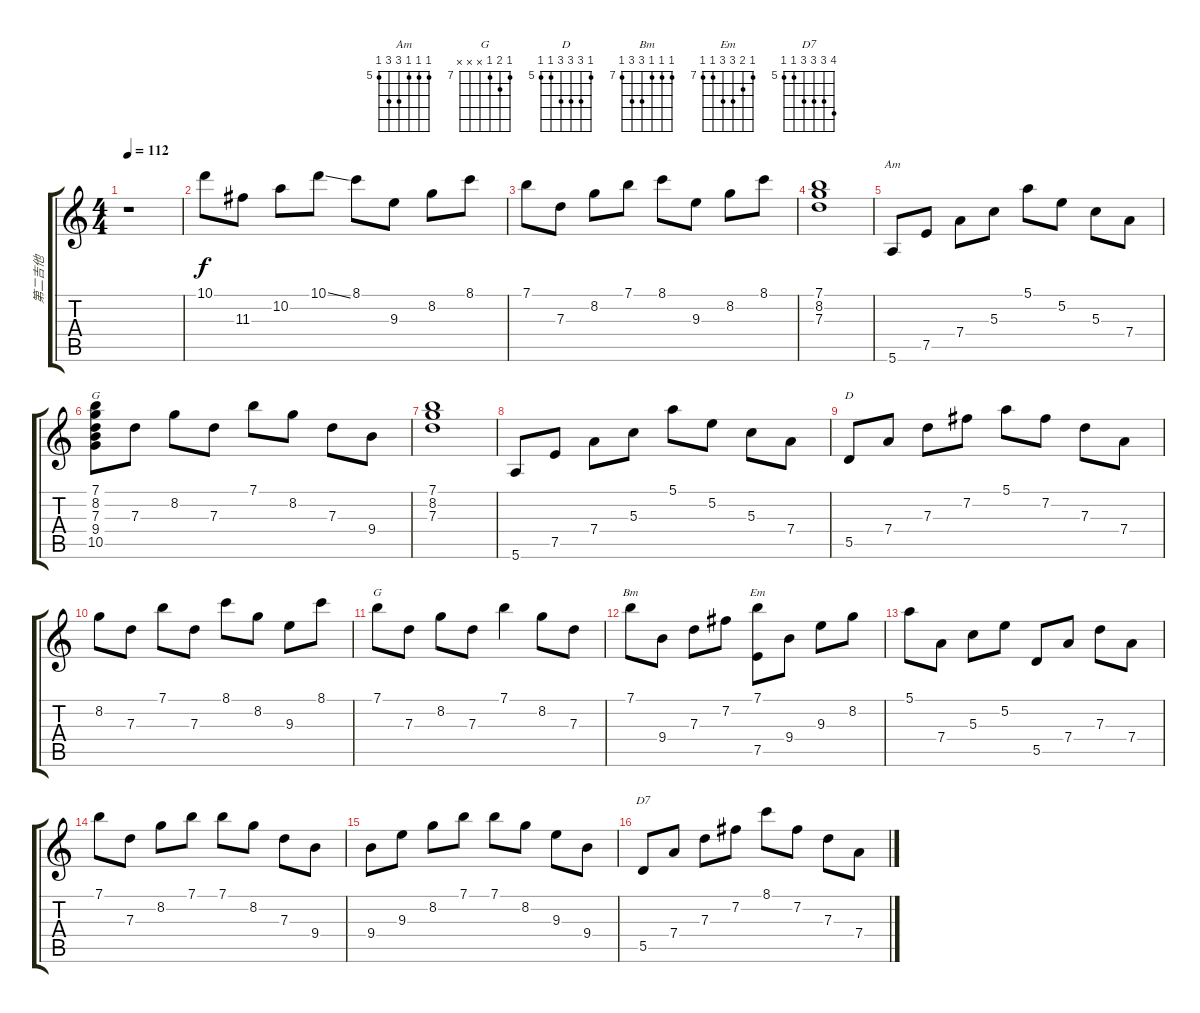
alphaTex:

\track ("第二吉他" "第二吉他") {instrument acousticguitarsteel}
\staff {score tabs}
\tuning (E4 B3 G3 D3 A2 E2) {hide}
\chord ("Am" 5 5 5 7 7 5) {firstfret 5}
\chord ("G" 7 8 7 9 10 x) {firstfret 7}
\chord ("D" 5 7 7 7 5 5) {firstfret 5}
\chord ("G" 7 8 7 x x x) {firstfret 7}
\chord ("Bm" 7 7 7 9 9 7) {firstfret 7}
\chord ("Em" 7 8 9 9 7 7) {firstfret 7}
\chord ("D7" 8 7 7 7 5 5) {firstfret 5}
\ts (4 4)
\tempo 112
\clef g2
\ks c
r.1{dy f instrument acousticguitarsteel} |
10.1.8 11.3.8 10.2.8 10.1{ss}.8 8.1.8 9.3.8 8.2.8 8.1.8 |
7.1.8 7.3.8 8.2.8 7.1.8 8.1.8 9.3.8 8.2.8 8.1.8 |
(7.1 8.2 7.3).1 |
5.6.8{ch "Am"} 7.5.8 7.4.8 5.3.8 5.1.8 5.2.8 5.3.8 7.4.8 |
(7.1 8.2 7.3 9.4 10.5).8{ch "G"} 7.3.8 8.2.8 7.3.8 7.1.8 8.2.8 7.3.8 9.4.8 |
(7.1 8.2 7.3).1 |
5.6.8 7.5.8 7.4.8 5.3.8 5.1.8 5.2.8 5.3.8 7.4.8 |
5.5.8{ch "D"} 7.4.8 7.3.8 7.2.8 5.1.8 7.2.8 7.3.8 7.4.8 |
8.2.8 7.3.8 7.1.8 7.3.8 8.1.8 8.2.8 9.3.8 8.1.8 |
7.1.8{ch "G"} 7.3.8 8.2.8 7.3.8 7.1.4 8.2.8 7.3.8 |
7.1.8{ch "Bm"} 9.4.8 7.3.8 7.2.8 (7.1 7.5).8{ch "Em"} 9.4.8 9.3.8 8.2.8 |
5.1.8 7.4.8 5.3.8 5.2.8 5.5.8 7.4.8 7.3.8 7.4.8 |
7.1.8 7.3.8 8.2.8 7.1.8 7.1.8 8.2.8 7.3.8 9.4.8 |
9.4.8 9.3.8 8.2.8 7.1.8 7.1.8 8.2.8 9.3.8 9.4.8 |
5.5.8{ch "D7"} 7.4.8 7.3.8 7.2.8 8.1.8 7.2.8 7.3.8 7.4.8
